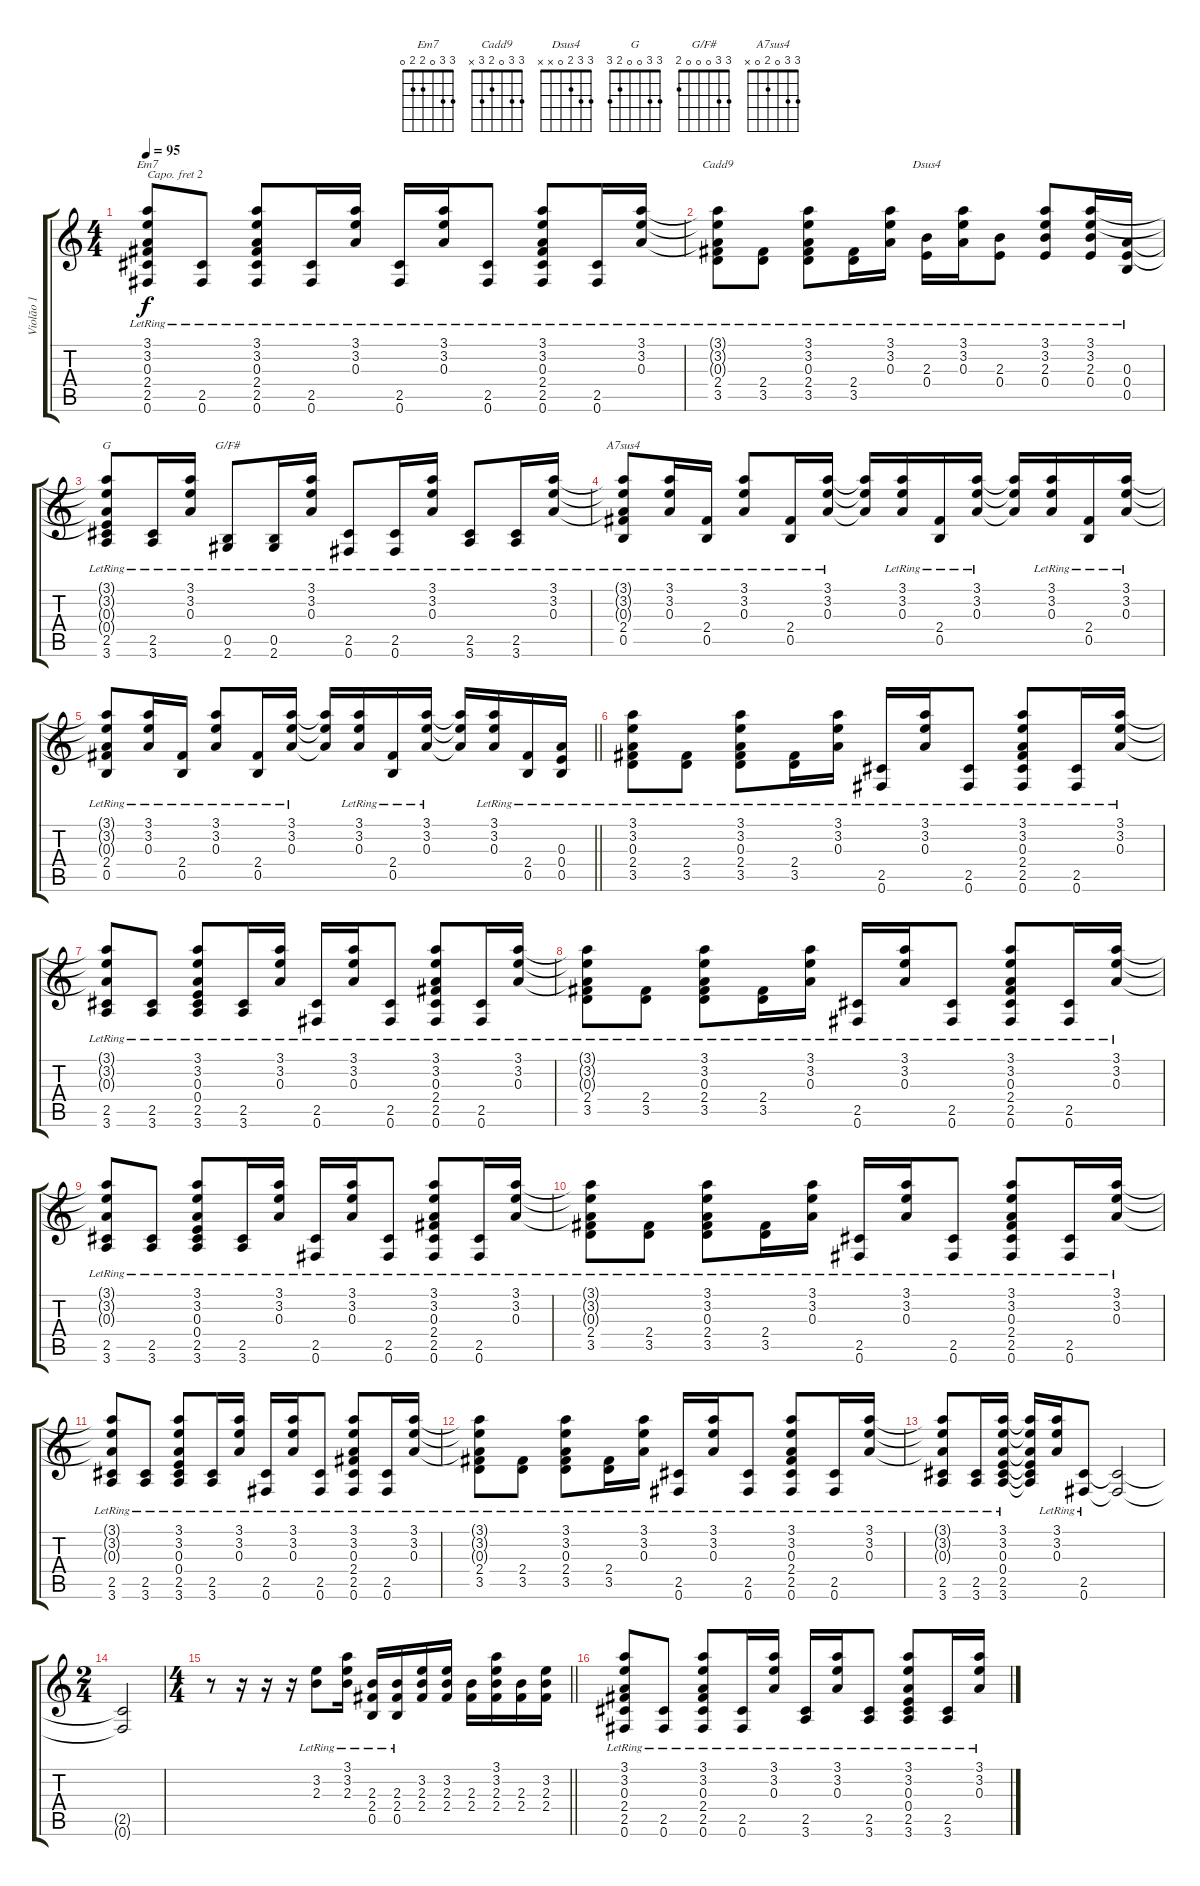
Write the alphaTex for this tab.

\track ("Violão 1" "Violão 1") {instrument acousticguitarsteel}
\staff {score tabs}
\capo 2
\tuning (E4 B3 G3 D3 A2 E2) {hide}
\chord ("Em7" 3 3 0 2 2 0)
\chord ("Cadd9" 3 3 0 2 3 x)
\chord ("Dsus4" 3 3 2 0 x x)
\chord ("G" 3 3 0 0 2 3)
\chord ("G/F#" 3 3 0 0 0 2)
\chord ("A7sus4" 3 3 0 2 0 x)
\ts (4 4)
\tempo 95
\clef g2
\ks c
(3.1{lr} 3.2{lr} 0.3{lr} 2.4{lr} 2.5{lr} 0.6{lr}).8{ch "Em7" dy f} (2.5{lr} 0.6{lr}).8 (3.1{lr} 3.2{lr} 0.3{lr} 2.4{lr} 2.5{lr} 0.6{lr}).8 (2.5{lr} 0.6{lr}).16 (3.1{lr} 3.2{lr} 0.3{lr}).16 (2.5{lr} 0.6{lr}).16 (3.1{lr} 3.2{lr} 0.3{lr}).16 (2.5{lr} 0.6{lr}).8 (3.1{lr} 3.2{lr} 0.3{lr} 2.4{lr} 2.5{lr} 0.6{lr}).8 (2.5{lr} 0.6{lr}).16 (3.1{lr} 3.2{lr} 0.3{lr}).16 |
(3.1{t} 3.2{t} 0.3{t} 2.4{lr} 3.5{lr}).8{ch "Cadd9"} (2.4{lr} 3.5{lr}).8 (3.1{lr} 3.2{lr} 0.3{lr} 2.4{lr} 3.5{lr}).8 (2.4{lr} 3.5{lr}).16 (3.1{lr} 3.2{lr} 0.3{lr}).16 (2.3{lr} 0.4{lr}).16{ch "Dsus4"} (3.1{lr} 3.2{lr} 0.3{lr}).16 (2.3{lr} 0.4{lr}).8 (3.1{lr} 3.2{lr} 2.3{lr} 0.4{lr}).8 (3.1{lr} 3.2{lr} 2.3{lr} 0.4{lr}).16 (0.3{lr} 0.4{lr} 0.5{lr}).16 |
(3.1{t} 3.2{t} 0.3{t} 0.4{t} 2.5{lr} 3.6{lr}).8{ch "G"} (2.5{lr} 3.6{lr}).16 (3.1{lr} 3.2{lr} 0.3{lr}).16 (0.5{lr} 2.6{lr}).8{ch "G/F#"} (0.5{lr} 2.6{lr}).16 (3.1{lr} 3.2{lr} 0.3{lr}).16 (2.5{lr} 0.6{lr}).8 (2.5{lr} 0.6{lr}).16 (3.1{lr} 3.2{lr} 0.3{lr}).16 (2.5{lr} 3.6{lr}).8 (2.5{lr} 3.6{lr}).16 (3.1{lr} 3.2{lr} 0.3{lr}).16 |
(3.1{t} 3.2{t} 0.3{t} 2.4{lr} 0.5{lr}).8{ch "A7sus4"} (3.1{lr} 3.2{lr} 0.3{lr}).16 (2.4{lr} 0.5{lr}).16 (3.1{lr} 3.2{lr} 0.3{lr}).8 (2.4{lr} 0.5{lr}).16 (3.1{lr} 3.2{lr} 0.3{lr}).16 (3.1{t} 3.2{t} 0.3{t}).16 (3.1{lr} 3.2{lr} 0.3{lr}).16 (2.4{lr} 0.5{lr}).16 (3.1{lr} 3.2{lr} 0.3{lr}).16 (3.1{t} 3.2{t} 0.3{t}).16 (3.1{lr} 3.2{lr} 0.3{lr}).16 (2.4{lr} 0.5{lr}).16 (3.1{lr} 3.2{lr} 0.3{lr}).16 |
\barLineRight lightlight
(3.1{t} 3.2{t} 0.3{t} 2.4{lr} 0.5{lr}).8 (3.1{lr} 3.2{lr} 0.3{lr}).16 (2.4{lr} 0.5{lr}).16 (3.1{lr} 3.2{lr} 0.3{lr}).8 (2.4{lr} 0.5{lr}).16 (3.1{lr} 3.2{lr} 0.3{lr}).16 (3.1{t} 3.2{t} 0.3{t}).16 (3.1{lr} 3.2{lr} 0.3{lr}).16 (2.4{lr} 0.5{lr}).16 (3.1{lr} 3.2{lr} 0.3{lr}).16 (3.1{t} 3.2{t} 0.3{t}).16 (3.1{lr} 3.2{lr} 0.3{lr}).16 (2.4{lr} 0.5{lr}).16 (0.3{lr} 0.4{lr} 0.5{lr}).16 |
(3.1{lr} 3.2{lr} 0.3{lr} 2.4{lr} 3.5{lr}).8 (2.4{lr} 3.5{lr}).8 (3.1{lr} 3.2{lr} 0.3{lr} 2.4{lr} 3.5{lr}).8 (2.4{lr} 3.5{lr}).16 (3.1{lr} 3.2{lr} 0.3{lr}).16 (2.5{lr} 0.6{lr}).16 (3.1{lr} 3.2{lr} 0.3{lr}).16 (2.5{lr} 0.6{lr}).8 (3.1{lr} 3.2{lr} 0.3{lr} 2.4{lr} 2.5{lr} 0.6{lr}).8 (2.5{lr} 0.6{lr}).16 (3.1{lr} 3.2{lr} 0.3{lr}).16 |
(3.1{t} 3.2{t} 0.3{t} 2.5{lr} 3.6{lr}).8 (2.5{lr} 3.6{lr}).8 (3.1{lr} 3.2{lr} 0.3{lr} 0.4{lr} 2.5{lr} 3.6{lr}).8 (2.5{lr} 3.6{lr}).16 (3.1{lr} 3.2{lr} 0.3{lr}).16 (2.5{lr} 0.6{lr}).16 (3.1{lr} 3.2{lr} 0.3{lr}).16 (2.5{lr} 0.6{lr}).8 (3.1{lr} 3.2{lr} 0.3{lr} 2.4{lr} 2.5{lr} 0.6{lr}).8 (2.5{lr} 0.6{lr}).16 (3.1{lr} 3.2{lr} 0.3{lr}).16 |
(3.1{t} 3.2{t} 0.3{t} 2.4{lr} 3.5{lr}).8 (2.4{lr} 3.5{lr}).8 (3.1{lr} 3.2{lr} 0.3{lr} 2.4{lr} 3.5{lr}).8 (2.4{lr} 3.5{lr}).16 (3.1{lr} 3.2{lr} 0.3{lr}).16 (2.5{lr} 0.6{lr}).16 (3.1{lr} 3.2{lr} 0.3{lr}).16 (2.5{lr} 0.6{lr}).8 (3.1{lr} 3.2{lr} 0.3{lr} 2.4{lr} 2.5{lr} 0.6{lr}).8 (2.5{lr} 0.6{lr}).16 (3.1{lr} 3.2{lr} 0.3{lr}).16 |
(3.1{t} 3.2{t} 0.3{t} 2.5{lr} 3.6{lr}).8 (2.5{lr} 3.6{lr}).8 (3.1{lr} 3.2{lr} 0.3{lr} 0.4{lr} 2.5{lr} 3.6{lr}).8 (2.5{lr} 3.6{lr}).16 (3.1{lr} 3.2{lr} 0.3{lr}).16 (2.5{lr} 0.6{lr}).16 (3.1{lr} 3.2{lr} 0.3{lr}).16 (2.5{lr} 0.6{lr}).8 (3.1{lr} 3.2{lr} 0.3{lr} 2.4{lr} 2.5{lr} 0.6{lr}).8 (2.5{lr} 0.6{lr}).16 (3.1{lr} 3.2{lr} 0.3{lr}).16 |
(3.1{t} 3.2{t} 0.3{t} 2.4{lr} 3.5{lr}).8 (2.4{lr} 3.5{lr}).8 (3.1{lr} 3.2{lr} 0.3{lr} 2.4{lr} 3.5{lr}).8 (2.4{lr} 3.5{lr}).16 (3.1{lr} 3.2{lr} 0.3{lr}).16 (2.5{lr} 0.6{lr}).16 (3.1{lr} 3.2{lr} 0.3{lr}).16 (2.5{lr} 0.6{lr}).8 (3.1{lr} 3.2{lr} 0.3{lr} 2.4{lr} 2.5{lr} 0.6{lr}).8 (2.5{lr} 0.6{lr}).16 (3.1{lr} 3.2{lr} 0.3{lr}).16 |
(3.1{t} 3.2{t} 0.3{t} 2.5{lr} 3.6{lr}).8 (2.5{lr} 3.6{lr}).8 (3.1{lr} 3.2{lr} 0.3{lr} 0.4{lr} 2.5{lr} 3.6{lr}).8 (2.5{lr} 3.6{lr}).16 (3.1{lr} 3.2{lr} 0.3{lr}).16 (2.5{lr} 0.6{lr}).16 (3.1{lr} 3.2{lr} 0.3{lr}).16 (2.5{lr} 0.6{lr}).8 (3.1{lr} 3.2{lr} 0.3{lr} 2.4{lr} 2.5{lr} 0.6{lr}).8 (2.5{lr} 0.6{lr}).16 (3.1{lr} 3.2{lr} 0.3{lr}).16 |
(3.1{t} 3.2{t} 0.3{t} 2.4{lr} 3.5{lr}).8 (2.4{lr} 3.5{lr}).8 (3.1{lr} 3.2{lr} 0.3{lr} 2.4{lr} 3.5{lr}).8 (2.4{lr} 3.5{lr}).16 (3.1{lr} 3.2{lr} 0.3{lr}).16 (2.5{lr} 0.6{lr}).16 (3.1{lr} 3.2{lr} 0.3{lr}).16 (2.5{lr} 0.6{lr}).8 (3.1{lr} 3.2{lr} 0.3{lr} 2.4{lr} 2.5{lr} 0.6{lr}).8 (2.5{lr} 0.6{lr}).16 (3.1{lr} 3.2{lr} 0.3{lr}).16 |
(3.1{t} 3.2{t} 0.3{t} 2.5{lr} 3.6{lr}).8 (2.5{lr} 3.6{lr}).16 (3.1{lr} 3.2{lr} 0.3{lr} 0.4{lr} 2.5{lr} 3.6{lr}).16 (3.1{t} 3.2{t} 0.3{t} 0.4{t} 2.5{t} 3.6{t}).16 (3.1{lr} 3.2{lr} 0.3{lr}).16 (2.5{lr} 0.6{lr}).8 (2.5{t} 0.6{t}).2 |
\ts (2 4)
(2.5{t} 0.6{t}).2 |
\ts (4 4)
\barLineRight lightlight
r.8 r.16 r.16 r.16 (3.2{lr} 2.3{lr}).8 (3.1{lr} 3.2{lr} 2.3{lr}).16 (2.3{lr} 2.4{lr} 0.5{lr}).16 (2.3{lr} 2.4{lr} 0.5{lr}).16 (3.2 2.3 2.4).16 (3.2 2.3 2.4).16 (2.3 2.4).16 (3.1 3.2 2.3 2.4).16 (2.3 2.4).16 (3.2 2.3 2.4).16 |
(3.1{lr} 3.2{lr} 0.3{lr} 2.4{lr} 2.5{lr} 0.6{lr}).8 (2.5{lr} 0.6{lr}).8 (3.1{lr} 3.2{lr} 0.3{lr} 2.4{lr} 2.5{lr} 0.6{lr}).8 (2.5{lr} 0.6{lr}).16 (3.1{lr} 3.2{lr} 0.3{lr}).16 (2.5{lr} 3.6{lr}).16 (3.1{lr} 3.2{lr} 0.3{lr}).16 (2.5{lr} 3.6{lr}).8 (3.1{lr} 3.2{lr} 0.3{lr} 0.4{lr} 2.5{lr} 3.6{lr}).8 (2.5{lr} 3.6{lr}).16 (3.1{lr} 3.2{lr} 0.3{lr}).16
